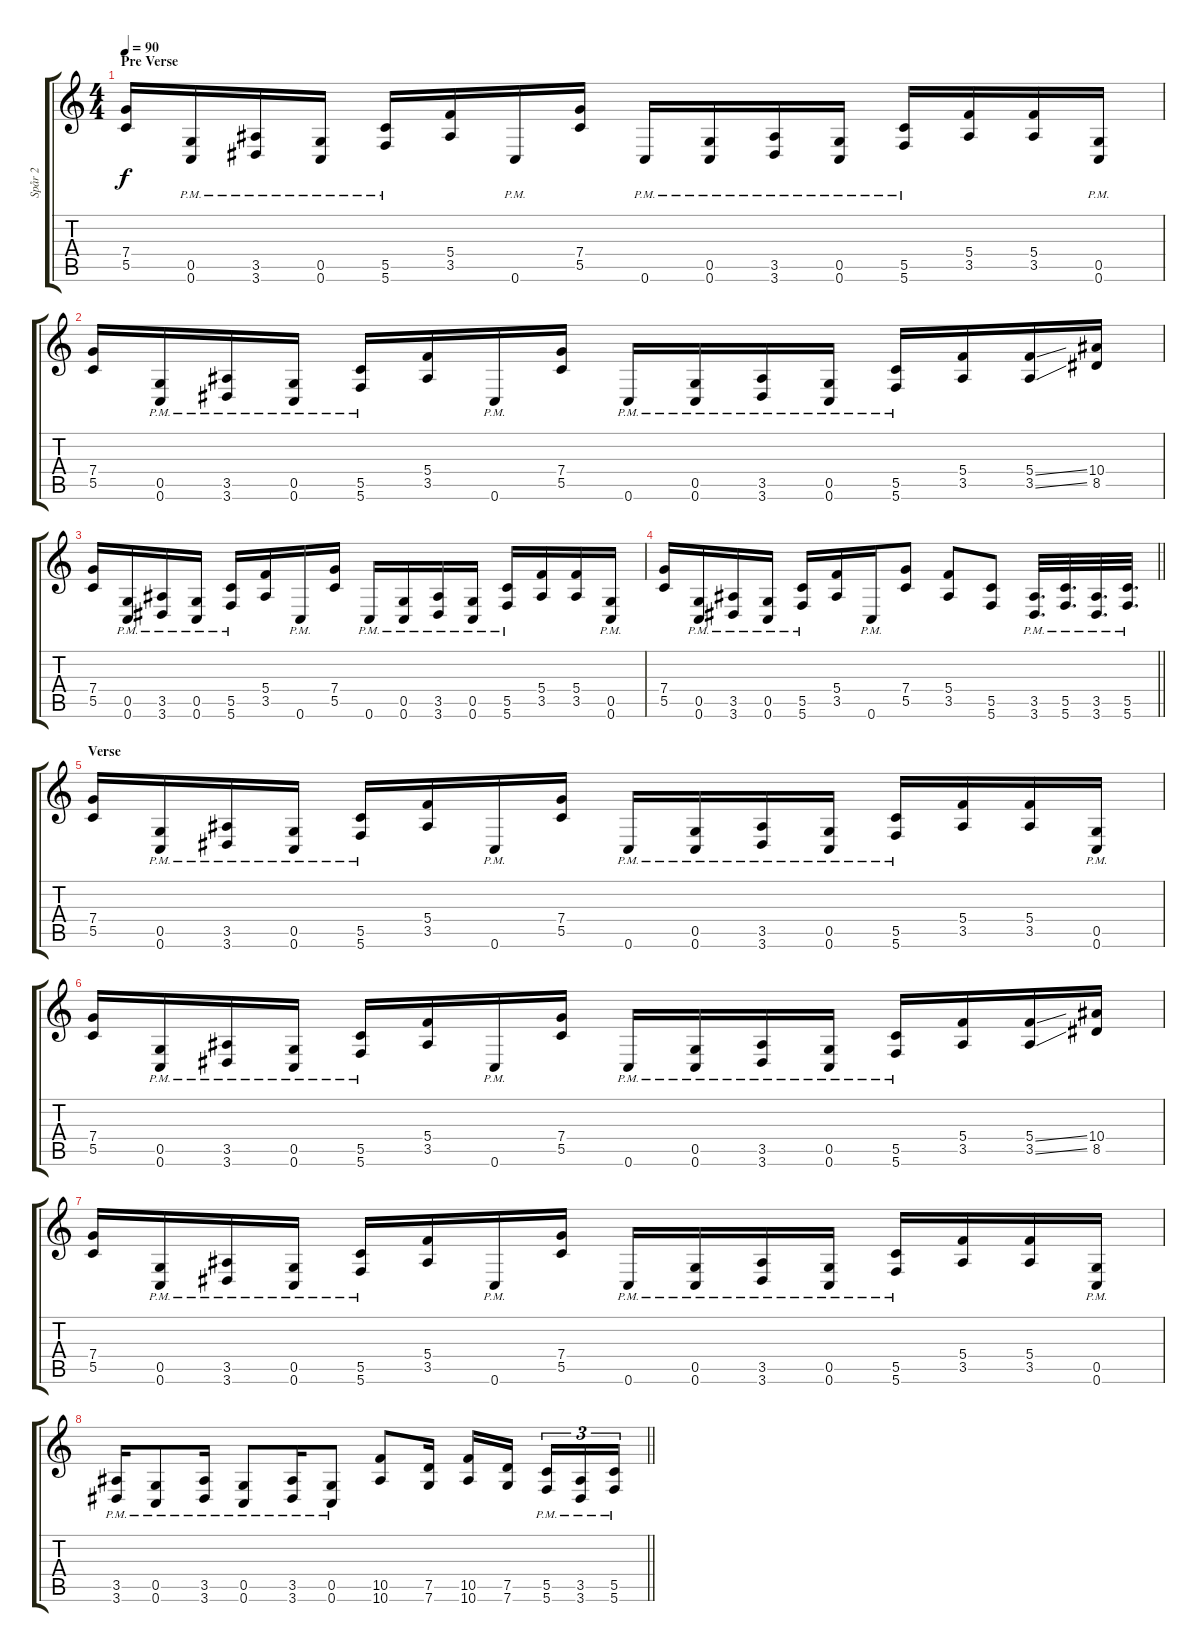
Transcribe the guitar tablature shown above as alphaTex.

\track ("Spår 2" "Spår 2") {instrument distortionguitar}
\staff {score tabs}
\tuning (D4 A3 F3 C3 G2 C2) {hide}
\ts (4 4)
\section ("" "Pre Verse")
\tempo 90
\clef g2
\ks c
(7.4 5.5).16{dy f} (0.5{pm} 0.6{pm}).16 (3.5{pm} 3.6{pm}).16 (0.5{pm} 0.6{pm}).16 (5.5{pm} 5.6{pm}).16 (5.4 3.5).16 0.6{pm}.16 (7.4 5.5).16 0.6{pm}.16 (0.5{pm} 0.6{pm}).16 (3.5{pm} 3.6{pm}).16 (0.5{pm} 0.6{pm}).16 (5.5{pm} 5.6{pm}).16 (5.4 3.5).16 (5.4 3.5).16 (0.5{pm} 0.6{pm}).16 |
(7.4 5.5).16 (0.5{pm} 0.6{pm}).16 (3.5{pm} 3.6{pm}).16 (0.5{pm} 0.6{pm}).16 (5.5{pm} 5.6{pm}).16 (5.4 3.5).16 0.6{pm}.16 (7.4 5.5).16 0.6{pm}.16 (0.5{pm} 0.6{pm}).16 (3.5{pm} 3.6{pm}).16 (0.5{pm} 0.6{pm}).16 (5.5{pm} 5.6{pm}).16 (5.4 3.5).16 (5.4{ss} 3.5{ss}).16 (10.4 8.5).16 |
(7.4 5.5).16 (0.5{pm} 0.6{pm}).16 (3.5{pm} 3.6{pm}).16 (0.5{pm} 0.6{pm}).16 (5.5{pm} 5.6{pm}).16 (5.4 3.5).16 0.6{pm}.16 (7.4 5.5).16 0.6{pm}.16 (0.5{pm} 0.6{pm}).16 (3.5{pm} 3.6{pm}).16 (0.5{pm} 0.6{pm}).16 (5.5{pm} 5.6{pm}).16 (5.4 3.5).16 (5.4 3.5).16 (0.5{pm} 0.6{pm}).16 |
\barLineRight lightlight
(7.4 5.5).16 (0.5{pm} 0.6{pm}).16 (3.5{pm} 3.6{pm}).16 (0.5{pm} 0.6{pm}).16 (5.5{pm} 5.6{pm}).16 (5.4 3.5).16 0.6{pm}.16 (7.4 5.5).8 (5.4 3.5).8 (5.5 5.6).8 (3.5{pm} 3.6{pm}).32{d} (5.5{pm} 5.6{pm}).32{d} (3.5{pm} 3.6{pm}).32{d} (5.5{pm} 5.6{pm}).32{d} |
\section ("" "Verse")
(7.4 5.5).16 (0.5{pm} 0.6{pm}).16 (3.5{pm} 3.6{pm}).16 (0.5{pm} 0.6{pm}).16 (5.5{pm} 5.6{pm}).16 (5.4 3.5).16 0.6{pm}.16 (7.4 5.5).16 0.6{pm}.16 (0.5{pm} 0.6{pm}).16 (3.5{pm} 3.6{pm}).16 (0.5{pm} 0.6{pm}).16 (5.5{pm} 5.6{pm}).16 (5.4 3.5).16 (5.4 3.5).16 (0.5{pm} 0.6{pm}).16 |
(7.4 5.5).16 (0.5{pm} 0.6{pm}).16 (3.5{pm} 3.6{pm}).16 (0.5{pm} 0.6{pm}).16 (5.5{pm} 5.6{pm}).16 (5.4 3.5).16 0.6{pm}.16 (7.4 5.5).16 0.6{pm}.16 (0.5{pm} 0.6{pm}).16 (3.5{pm} 3.6{pm}).16 (0.5{pm} 0.6{pm}).16 (5.5{pm} 5.6{pm}).16 (5.4 3.5).16 (5.4{ss} 3.5{ss}).16 (10.4 8.5).16 |
(7.4 5.5).16 (0.5{pm} 0.6{pm}).16 (3.5{pm} 3.6{pm}).16 (0.5{pm} 0.6{pm}).16 (5.5{pm} 5.6{pm}).16 (5.4 3.5).16 0.6{pm}.16 (7.4 5.5).16 0.6{pm}.16 (0.5{pm} 0.6{pm}).16 (3.5{pm} 3.6{pm}).16 (0.5{pm} 0.6{pm}).16 (5.5{pm} 5.6{pm}).16 (5.4 3.5).16 (5.4 3.5).16 (0.5{pm} 0.6{pm}).16 |
\barLineRight lightlight
(3.5{pm} 3.6{pm}).16 (0.5{pm} 0.6{pm}).8 (3.5{pm} 3.6{pm}).16 (0.5{pm} 0.6{pm}).8 (3.5{pm} 3.6{pm}).16 (0.5{pm} 0.6{pm}).8 (10.5 10.6).8 (7.5 7.6).16 (10.5 10.6).16 (7.5 7.6).16{beam splitsecondary} (5.5{pm} 5.6{pm}).16{tu (3 2)} (3.5{pm} 3.6{pm}).16{tu (3 2)} (5.5{pm} 5.6{pm}).16{tu (3 2)}
